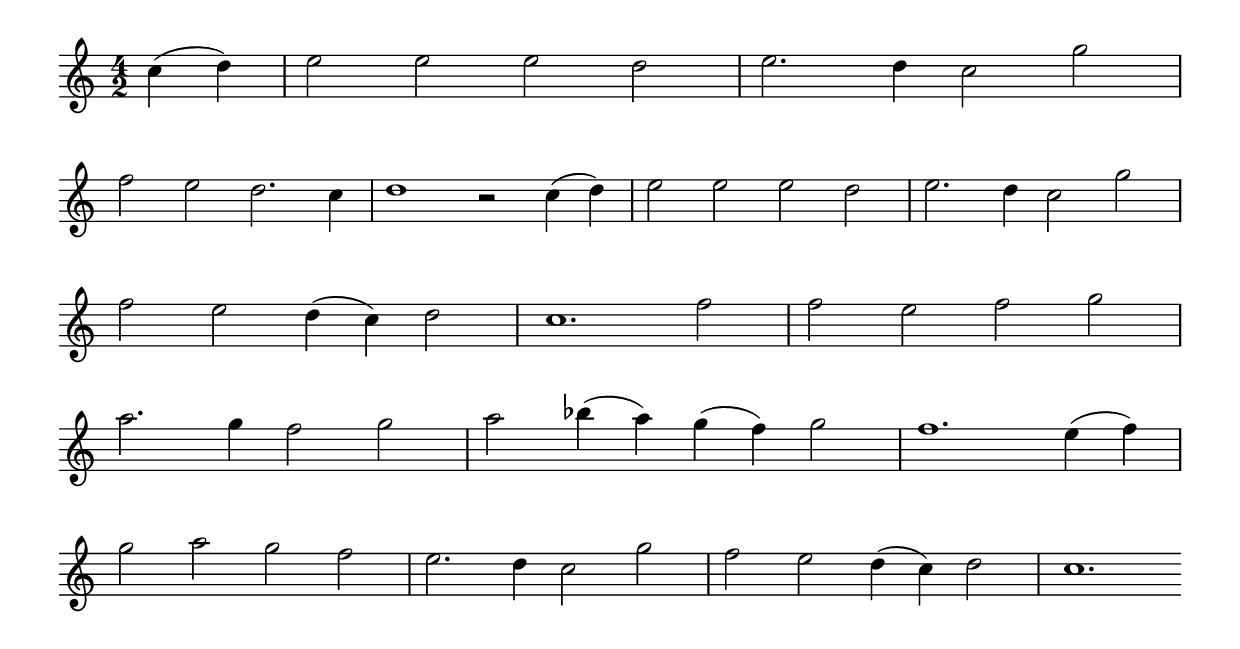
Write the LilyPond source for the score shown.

\version "2.6.3"
\include "english.ly"

melody = \relative c' {
  \key c \major
  \time 4/2
  \partial 4*2 c'4( d4) | e2 e2 e2 d2 | e2. d4 c2 g'2 \break
  f2 e2 d2. c4 | d1 r2 c4( d4) | e2 e2 e2 d2 | e2. d4 c2 g'2 \break
  f2 e2 d4( c4) d2 | c1. \bar ":|:" f2 \bar "|" f2 e2 f2 g2 \break 
  a2. g4 f2 g2 | a2 bf4( a4) g4( f4) g2 | f1. e4( f4) \break
  g2 a2 g2 f2 | e2. d4 c2 g'2 | f2 e2 d4( c4) d2 | c1. \bar ":|"
}

\score {
  \new Staff \melody
  \midi { \tempo 2 = 100 }
  \layout {  
    indent = 0.0\cm
    \context {
      \Score
       \remove Bar_number_engraver
    }
  }
}
%%Transcriber's note: Original text indicates 2/2 time, but there are 4 half-notes to the bar.